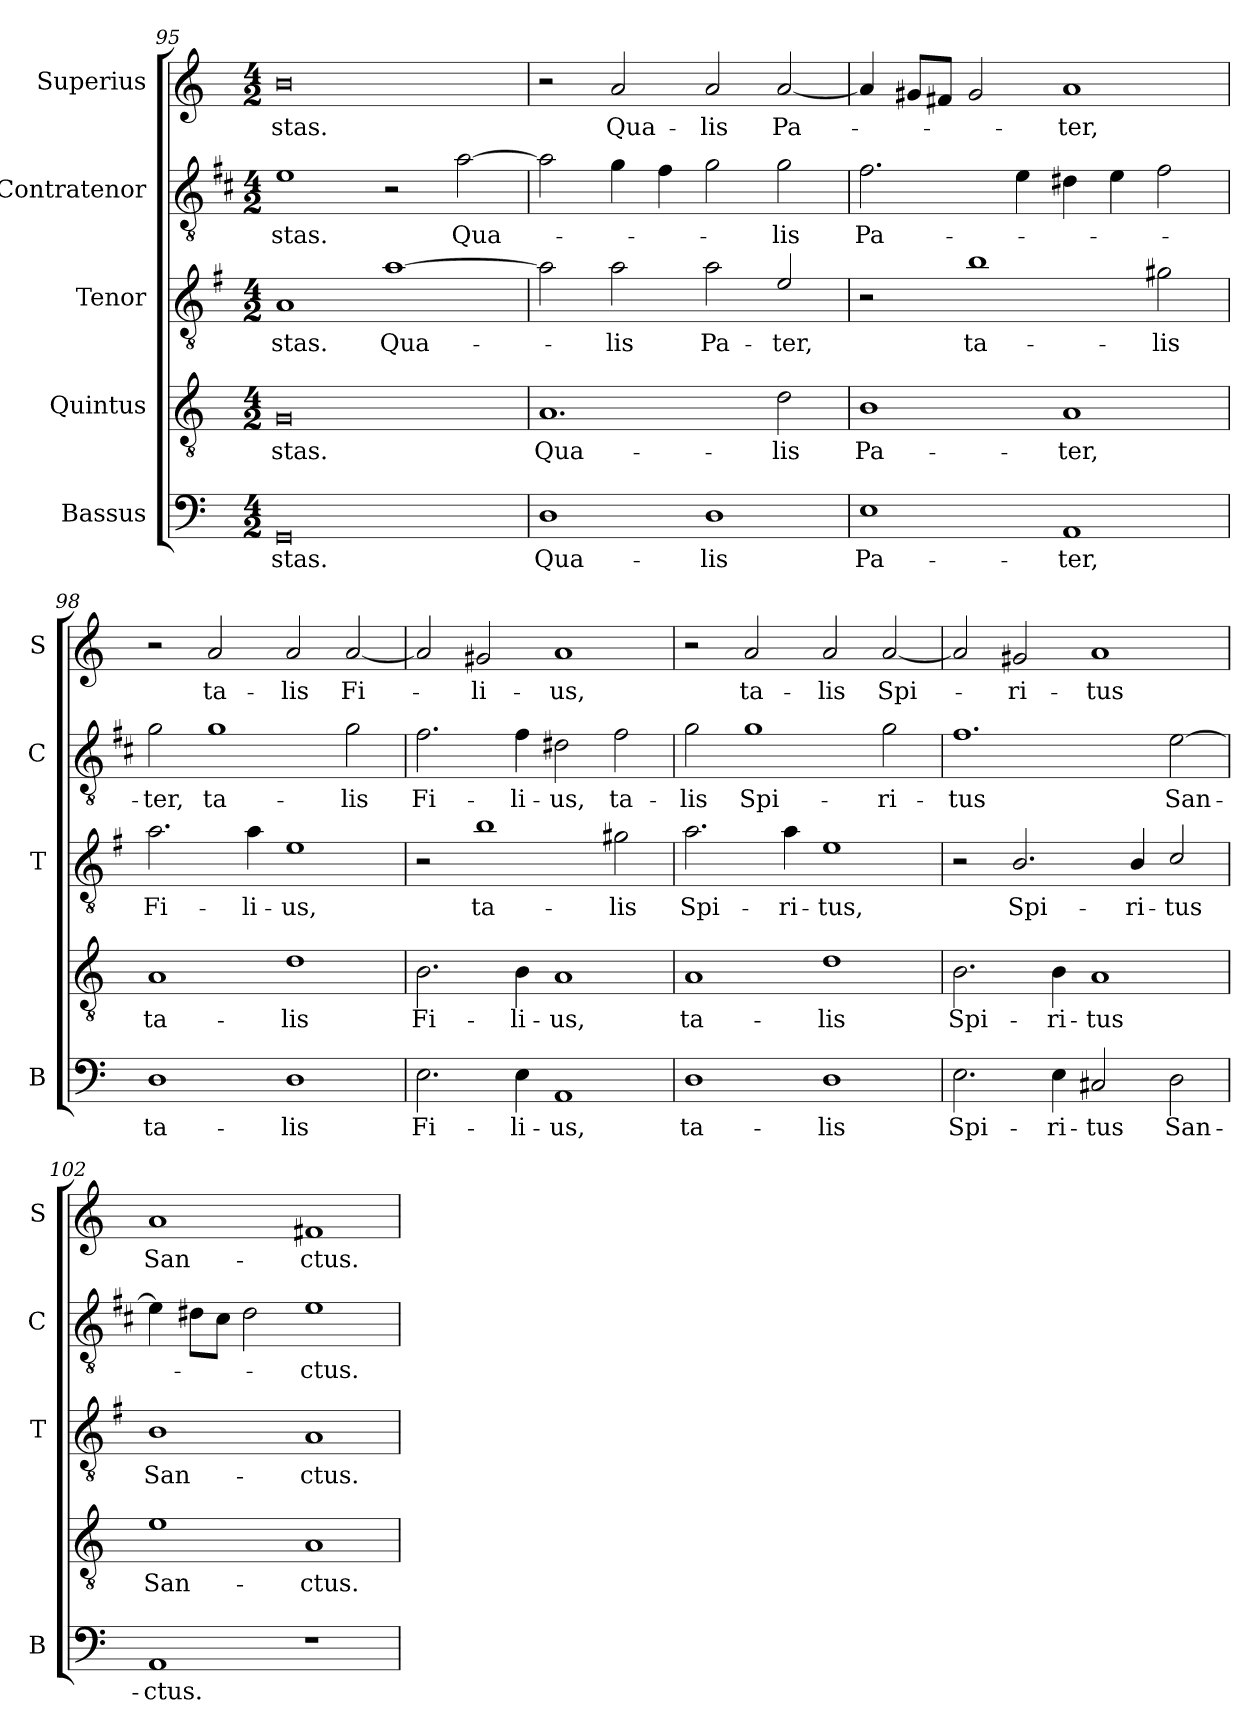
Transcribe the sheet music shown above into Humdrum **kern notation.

**kern	**text	**kern	**text	**kern	**text	**kern	**text	**kern	**text
*part5	*part5	*part4	*part4	*part3	*part3	*part2	*part2	*part1	*part1
*staff5	*staff5	*staff4	*staff4	*staff3	*staff3	*staff2	*staff2	*staff1	*staff1
*I"Bassus	*	*I"Quintus	*	*I"Tenor	*	*I"Contratenor	*	*I"Superius	*
*I'B	*	*	*	*I'T	*	*I'C	*	*I'S	*
*clefF4	*	*clefGv2	*	*clefGv2	*	*clefGv2	*	*clefG2	*
*	*	*	*	*ITrd4c7	*	*ITrd1c2	*	*	*
*k[]	*	*k[]	*	*k[]	*	*k[]	*	*k[]	*
*C:	*	*C:	*	*C:	*	*C:	*	*C:	*
*M4/2	*	*M4/2	*	*M4/2	*	*M4/2	*	*M4/2	*
=95	=95	=95	=95	=95	=95	=95	=95	=95	=95
!	!LO:LY:b	!	!LO:LY:b	!	!LO:LY:b	!	!LO:LY:b	!	!LO:LY:b
0GG	-stas.	0G	-stas.	1D	-stas.	1d	-stas.	0b	-stas.
!	!	!	!	!	!LO:LY:b	!	!	!	!
.	.	.	.	[1d	Qua-	2r	.	.	.
!	!	!	!	!	!	!	!LO:LY:b	!	!
.	.	.	.	.	.	[2g\	Qua-	.	.
=96	=96	=96	=96	=96	=96	=96	=96	=96	=96
!	!LO:LY:b	!	!LO:LY:b	!	!	!	!	!	!
1D	Qua-	1.A	Qua-	2d\]	.	2g\]	.	2r	.
!	!	!	!	!	!LO:LY:b	!	!	!	!LO:LY:b
.	.	.	.	2d\	-lis	4f\	.	2a/	Qua-
.	.	.	.	.	.	4e\	.	.	.
!	!LO:LY:b	!	!	!	!LO:LY:b	!	!	!	!LO:LY:b
1D	-lis	.	.	2d\	Pa-	2f\	.	2a/	-lis
!	!	!	!LO:LY:b	!	!LO:LY:b	!	!LO:LY:b	!	!LO:LY:b
.	.	2d\	-lis	2A/	-ter,	2f\	-lis	[2a/	Pa-
!!LO:LB:g=z
=97	=97	=97	=97	=97	=97	=97	=97	=97	=97
!	!LO:LY:b	!	!LO:LY:b	!	!	!	!LO:LY:b	!	!
1E	Pa-	1B	Pa-	2r	.	2.e\	Pa-	4a/]	.
.	.	.	.	.	.	.	.	8g#X/L	.
.	.	.	.	.	.	.	.	8f#X/J	.
!	!	!	!	!	!LO:LY:b	!	!	!	!
.	.	.	.	1e	ta-	.	.	2g#/	.
.	.	.	.	.	.	4d\	.	.	.
!	!LO:LY:b	!	!LO:LY:b	!	!	!	!	!	!LO:LY:b
1AA	-ter,	1A	-ter,	.	.	4c#X\	.	1a	-ter,
.	.	.	.	.	.	4d\	.	.	.
!	!	!	!	!	!LO:LY:b	!	!	!	!
.	.	.	.	2c#X\	-lis	2e\	.	.	.
=98	=98	=98	=98	=98	=98	=98	=98	=98	=98
!	!LO:LY:b	!	!LO:LY:b	!	!LO:LY:b	!	!LO:LY:b	!	!
1D	ta-	1A	ta-	2.d\	Fi-	2f\	-ter,	2r	.
!	!	!	!	!	!	!	!LO:LY:b	!	!LO:LY:b
.	.	.	.	.	.	1f	ta-	2a/	ta-
!	!	!	!	!	!LO:LY:b	!	!	!	!
.	.	.	.	4d\	-li-	.	.	.	.
!	!LO:LY:b	!	!LO:LY:b	!	!LO:LY:b	!	!	!	!LO:LY:b
1D	-lis	1d	-lis	1A	-us,	.	.	2a/	-lis
!	!	!	!	!	!	!	!LO:LY:b	!	!LO:LY:b
.	.	.	.	.	.	2f\	-lis	[2a/	Fi-
=99	=99	=99	=99	=99	=99	=99	=99	=99	=99
!	!LO:LY:b	!	!LO:LY:b	!	!	!	!LO:LY:b	!	!
2.E\	Fi-	2.B\	Fi-	2r	.	2.e\	Fi-	2a/]	.
!	!	!	!	!	!LO:LY:b	!	!	!	!LO:LY:b
.	.	.	.	1e	ta-	.	.	2g#X/	-li-
!	!LO:LY:b	!	!LO:LY:b	!	!	!	!LO:LY:b	!	!
4E\	-li-	4B\	-li-	.	.	4e\	-li-	.	.
!	!LO:LY:b	!	!LO:LY:b	!	!	!	!LO:LY:b	!	!LO:LY:b
1AA	-us,	1A	-us,	.	.	2c#X\	-us,	1a	-us,
!	!	!	!	!	!LO:LY:b	!	!LO:LY:b	!	!
.	.	.	.	2c#X\	-lis	2e\	ta-	.	.
=100	=100	=100	=100	=100	=100	=100	=100	=100	=100
!	!LO:LY:b	!	!LO:LY:b	!	!LO:LY:b	!	!LO:LY:b	!	!
1D	ta-	1A	ta-	2.d\	Spi-	2f\	-lis	2r	.
!	!	!	!	!	!	!	!LO:LY:b	!	!LO:LY:b
.	.	.	.	.	.	1f	Spi-	2a/	ta-
!	!	!	!	!	!LO:LY:b	!	!	!	!
.	.	.	.	4d\	-ri-	.	.	.	.
!	!LO:LY:b	!	!LO:LY:b	!	!LO:LY:b	!	!	!	!LO:LY:b
1D	-lis	1d	-lis	1A	-tus,	.	.	2a/	-lis
!	!	!	!	!	!	!	!LO:LY:b	!	!LO:LY:b
.	.	.	.	.	.	2f\	-ri-	[2a/	Spi-
=101	=101	=101	=101	=101	=101	=101	=101	=101	=101
!	!LO:LY:b	!	!LO:LY:b	!	!	!	!LO:LY:b	!	!
2.E\	Spi-	2.B\	Spi-	2r	.	1.e	-tus	2a/]	.
!	!	!	!	!	!LO:LY:b	!	!	!	!LO:LY:b
.	.	.	.	2.E/	Spi-	.	.	2g#X/	-ri-
!	!LO:LY:b	!	!LO:LY:b	!	!	!	!	!	!
4E\	-ri-	4B\	-ri-	.	.	.	.	.	.
!	!LO:LY:b	!	!LO:LY:b	!	!	!	!	!	!LO:LY:b
2C#X/	-tus	1A	-tus	.	.	.	.	1a	-tus
!	!	!	!	!	!LO:LY:b	!	!	!	!
.	.	.	.	4E/	-ri-	.	.	.	.
!	!LO:LY:b	!	!	!	!LO:LY:b	!	!LO:LY:b	!	!
2D\	San-	.	.	2F/	-tus	[2d\	San-	.	.
=102	=102	=102	=102	=102	=102	=102	=102	=102	=102
!	!LO:LY:b	!	!LO:LY:b	!	!LO:LY:b	!	!	!	!LO:LY:b
1AA	-ctus.	1e	San-	1E	San-	4d\]	.	1a	San-
.	.	.	.	.	.	8c#X\L	.	.	.
.	.	.	.	.	.	8B\J	.	.	.
.	.	.	.	.	.	2c#\	.	.	.
!	!	!	!LO:LY:b	!	!LO:LY:b	!	!LO:LY:b	!	!LO:LY:b
1r	.	1A	-ctus.	1D	-ctus.	1d	-ctus.	1f#X	-ctus.
=	=	=	=	=	=	=	=	=	=
*-	*-	*-	*-	*-	*-	*-	*-	*-	*-
